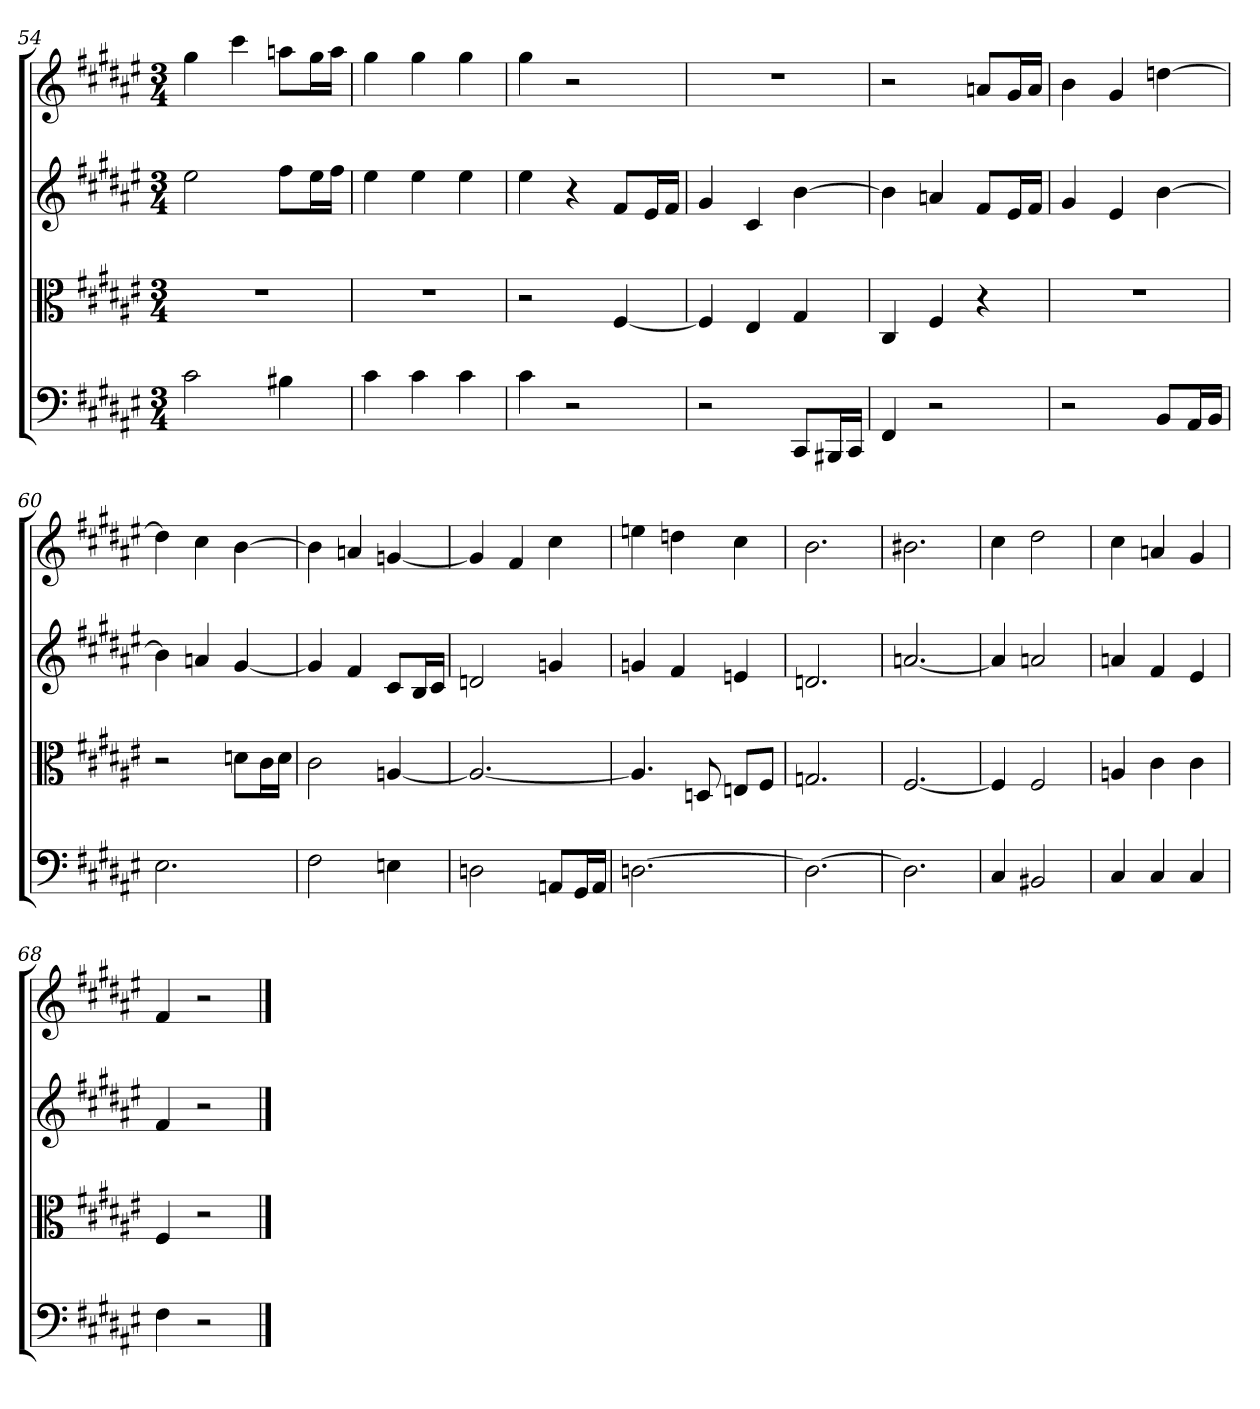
**kern	**kern	**kern	**kern
*part4	*part3	*part2	*part1
*staff4	*staff3	*staff2	*staff1
*clefF4	*clefC3	*	*
*k[f#c#g#d#a#e#]	*k[f#c#g#d#a#e#]	*k[f#c#g#d#a#e#]	*k[f#c#g#d#a#e#]
*F#:	*F#:	*F#:	*F#:
*M3/4	*M3/4	*M3/4	*M3/4
=54	=54	=54	=54
2c#	2.r	2ee#	4gg#
.	.	.	4ccc#
4B#X	.	8ff#L	8aanL
.	.	16ee#L	16gg#L
.	.	16ff#JJ	16aaJJ
=55	=55	=55	=55
4c#	2.r	4ee#	4gg#
4c#	.	4ee#	4gg#
4c#	.	4ee#	4gg#
=56	=56	=56	=56
4c#	2r	4ee#	4gg#
2r	.	4r	2r
.	[4F#	8f#L	.
.	.	16e#L	.
.	.	16f#JJ	.
=57	=57	=57	=57
2r	4F#]	4g#	2.r
.	4E#	4c#	.
8CC#/L	4G#	[4b	.
16BBB#X/L	.	.	.
16CC#/JJ	.	.	.
=58	=58	=58	=58
4FF#	4C#	4b]	2r
2r	4F#	4an	.
.	4r	8f#L	8anL
.	.	16e#L	16g#L
.	.	16f#JJ	16aJJ
=59	=59	=59	=59
2r	2.r	4g#	4b
.	.	4e#	4g#
8BB/L	.	[4b	[4ddn
16AA#/L	.	.	.
16BB/JJ	.	.	.
=60	=60	=60	=60
2.E#	2r	4b]	4dd]
.	.	4an	4cc#
.	8dn\L	[4g#	[4b
.	16c#\L	.	.
.	16d\JJ	.	.
=61	=61	=61	=61
2F#	2c#	4g#]	4b]
.	.	4f#	4an
4En	[4An	8c#L	[4gn
.	.	16BL	.
.	.	16c#JJ	.
=62	=62	=62	=62
2Dn	2.A_	2dn	4g]
.	.	.	4f#
8AAn/L	.	4gn	4cc#
16GG#/L	.	.	.
16AA/JJ	.	.	.
=63	=63	=63	=63
[2.Dn	4.A]	4gn	4een
.	.	4f#	4ddn
.	8Dn	.	.
.	8En/L	4en	4cc#
.	8F#/J	.	.
=64	=64	=64	=64
2.D_	2.Gn	2.dn	2.b
=65	=65	=65	=65
2.D]	[2.F#	[2.an	2.b#X
=66	=66	=66	=66
4C#	4F#]	4a]	4cc#
2BB#X	2F#	2an	2dd#
=67	=67	=67	=67
4C#	4An	4an	4cc#
4C#	4c#	4f#	4an
4C#	4c#	4e#	4g#
=68	=68	=68	=68
4F#	4F#	4f#	4f#
2r	2r	2r	2r
==	==	==	==
*-	*-	*-	*-
